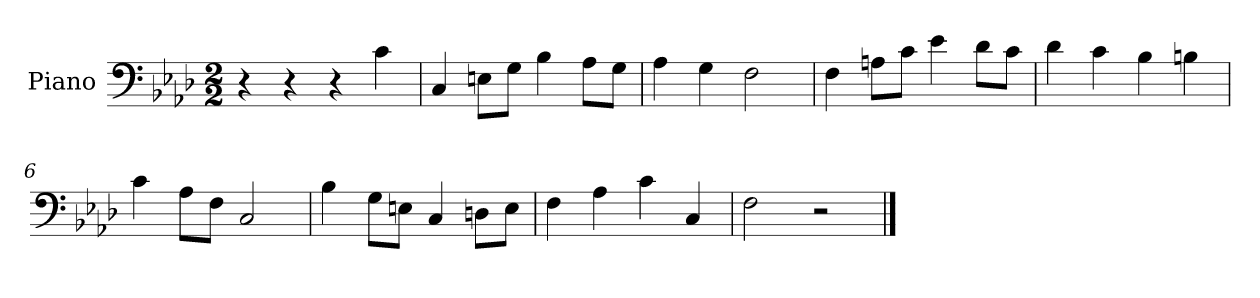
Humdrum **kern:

**kern
*part1
*staff1
*I"Piano
*I'Pno
*clefF4
*k[b-e-a-d-]
*M2/2
=1
4r
4r
4r
4c\
=2
4C/
8En\L
8G\J
4B-\
8A-\L
8G\J
=3
4A-\
4G\
2F\
=4
4F\
8An\L
8c\J
4e-\
8d-\L
8c\J
=5
4d-\
4c\
4B-\
4Bn\
=6
4c\
8A-\L
8F\J
2C/
=7
4B-\
8G\L
8En\J
4C/
8Dn\L
8E\J
=8
4F\
4A-\
4c\
4C/
=9
2F\
2r
==
*-
